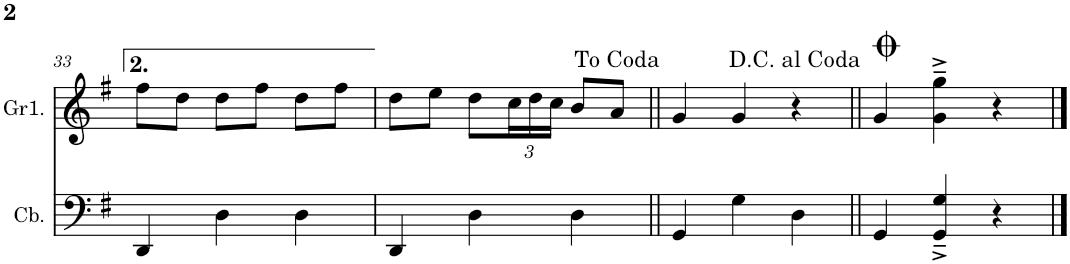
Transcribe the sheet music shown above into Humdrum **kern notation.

**kern	**kern
*part2	*part1
*staff2	*staff1
*I"Contrabaix	*I"Gralla1
*I'Cb.	*I'Gr1.
!!LO:PB:g=z
*clefF4	*clefG2
*Trd7c12	*
*k[f#]	*k[f#]
*M3/4	*M3/4
=33	=33
4DD/	8ff#\L
.	8dd\J
4D\	8dd\L
.	8ff#\J
4D\	8dd\L
.	8ff#\J
=34	=34
4DD/	8dd\L
.	8ee\J
4D\	8dd\L
*	*Xbrackettup
.	24cc\L
.	24dd\
.	24cc\JJ
4D\	8b/L
.	8a/J
=35||	=35||
4GG/	4g/
4G\	4g/
4D\	4r
=36||	=36||
4GG/	4g/
4GG/~^ 4G/~^	4g\~^ 4gg\~^
4r	4r
==	==
*-	*-
